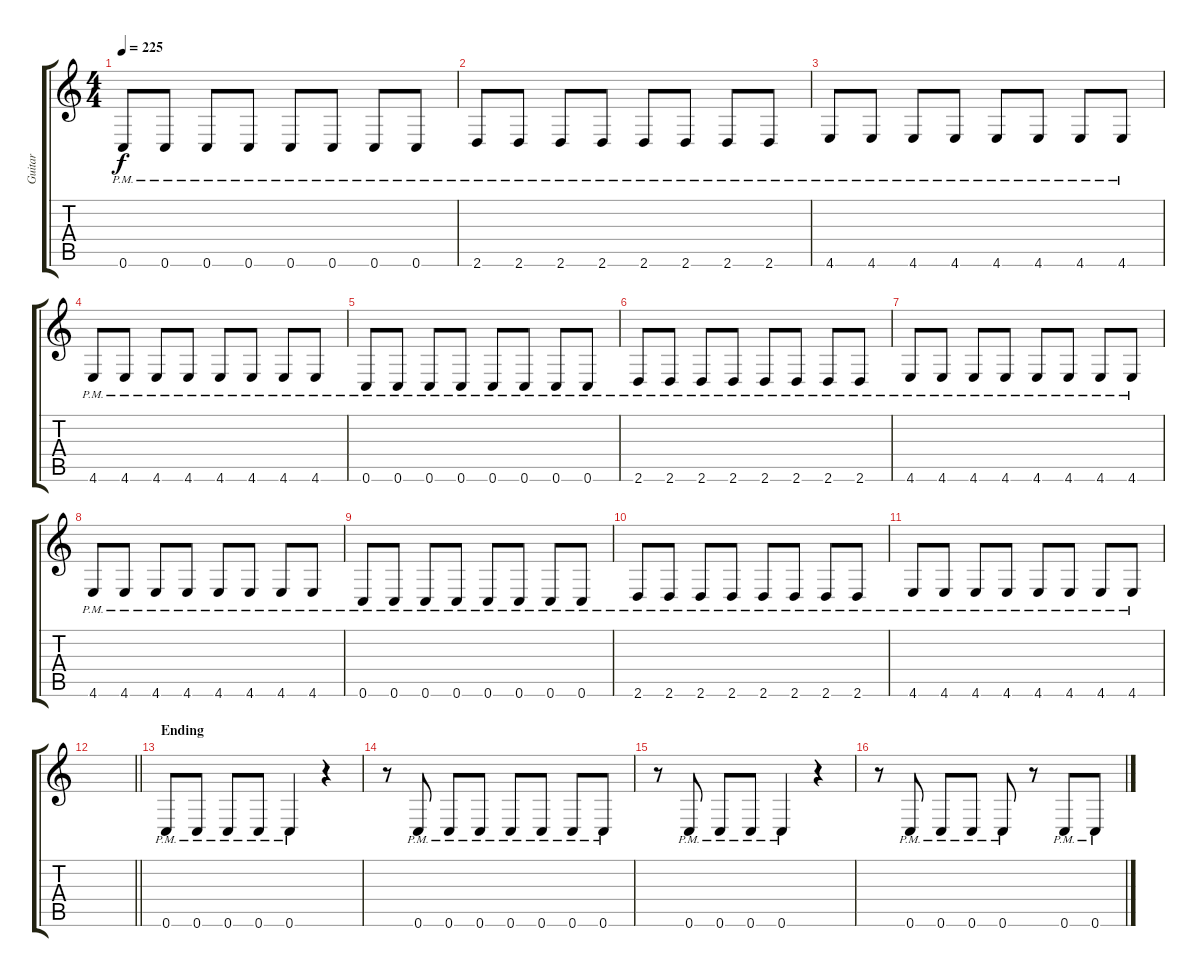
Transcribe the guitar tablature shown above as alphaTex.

\track ("Guitar" "Guitar") {instrument distortionguitar}
\staff {score tabs}
\tuning (D4 A3 F3 C3 G2 C2) {hide}
\ts (4 4)
\tempo 225
\clef g2
\ks c
0.6{pm}.8{dy f} 0.6{pm}.8 0.6{pm}.8 0.6{pm}.8 0.6{pm}.8 0.6{pm}.8 0.6{pm}.8 0.6{pm}.8 |
2.6{pm}.8 2.6{pm}.8 2.6{pm}.8 2.6{pm}.8 2.6{pm}.8 2.6{pm}.8 2.6{pm}.8 2.6{pm}.8 |
4.6{pm}.8 4.6{pm}.8 4.6{pm}.8 4.6{pm}.8 4.6{pm}.8 4.6{pm}.8 4.6{pm}.8 4.6{pm}.8 |
4.6{pm}.8 4.6{pm}.8 4.6{pm}.8 4.6{pm}.8 4.6{pm}.8 4.6{pm}.8 4.6{pm}.8 4.6{pm}.8 |
0.6{pm}.8 0.6{pm}.8 0.6{pm}.8 0.6{pm}.8 0.6{pm}.8 0.6{pm}.8 0.6{pm}.8 0.6{pm}.8 |
2.6{pm}.8 2.6{pm}.8 2.6{pm}.8 2.6{pm}.8 2.6{pm}.8 2.6{pm}.8 2.6{pm}.8 2.6{pm}.8 |
4.6{pm}.8 4.6{pm}.8 4.6{pm}.8 4.6{pm}.8 4.6{pm}.8 4.6{pm}.8 4.6{pm}.8 4.6{pm}.8 |
4.6{pm}.8 4.6{pm}.8 4.6{pm}.8 4.6{pm}.8 4.6{pm}.8 4.6{pm}.8 4.6{pm}.8 4.6{pm}.8 |
0.6{pm}.8 0.6{pm}.8 0.6{pm}.8 0.6{pm}.8 0.6{pm}.8 0.6{pm}.8 0.6{pm}.8 0.6{pm}.8 |
2.6{pm}.8 2.6{pm}.8 2.6{pm}.8 2.6{pm}.8 2.6{pm}.8 2.6{pm}.8 2.6{pm}.8 2.6{pm}.8 |
4.6{pm}.8 4.6{pm}.8 4.6{pm}.8 4.6{pm}.8 4.6{pm}.8 4.6{pm}.8 4.6{pm}.8 4.6{pm}.8 |
\barLineRight lightlight
|
\section ("" "Ending")
0.6{pm}.8{volume 14 balance 4} 0.6{pm}.8 0.6{pm}.8 0.6{pm}.8 0.6{pm}.4 r.4 |
r.8 0.6{pm}.8 0.6{pm}.8 0.6{pm}.8 0.6{pm}.8 0.6{pm}.8 0.6{pm}.8 0.6{pm}.8 |
r.8 0.6{pm}.8 0.6{pm}.8 0.6{pm}.8 0.6{pm}.4 r.4 |
r.8 0.6{pm}.8 0.6{pm}.8 0.6{pm}.8 0.6{pm}.8 r.8 0.6{pm}.8 0.6{pm}.8
